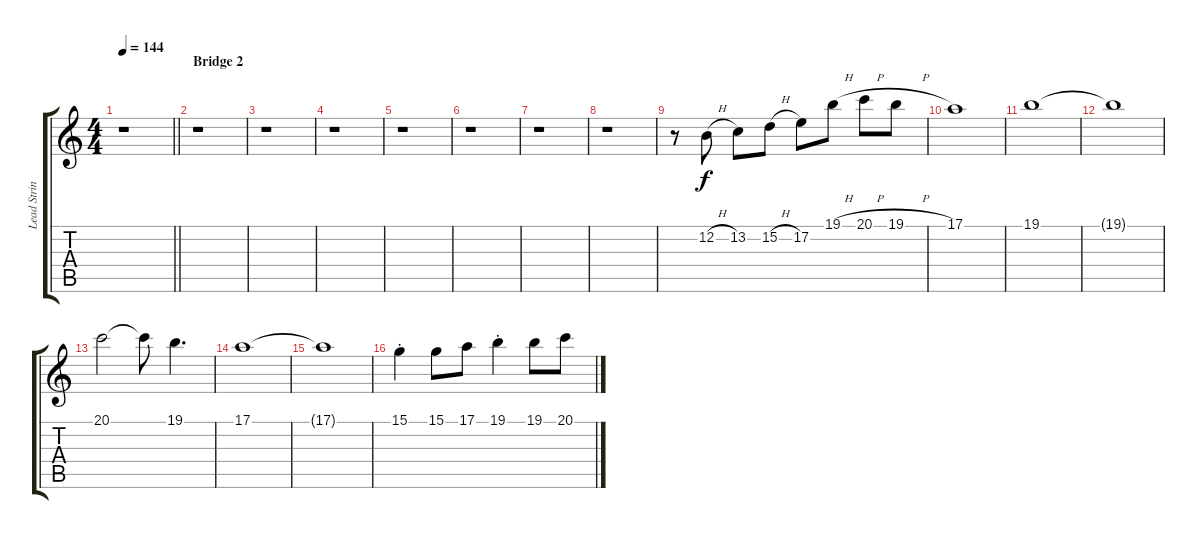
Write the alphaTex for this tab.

\track ("Lead String" "Lead Strin") {instrument stringensemble1}
\staff {score tabs}
\tuning (E4 B3 G3 D3 A2 E2) {hide}
\ts (4 4)
\tempo 144
\clef g2
\barLineRight lightlight
\ks c
r.1{dy mp} |
\section ("" "Bridge 2")
r.1 |
r.1 |
r.1 |
r.1 |
r.1 |
r.1 |
r.1 |
r.8{volume 12} 12.2{h}.8{dy f} 13.2.8 15.2{h}.8 17.2.8 19.1{h}.8 20.1{h}.8 19.1{h}.8 |
17.1.1 |
19.1.1 |
19.1{t}.1 |
20.1.2 20.1{t}.8 19.1.4{d} |
17.1.1 |
17.1{t}.1 |
15.1{st}.4 15.1.8 17.1.8 19.1{st}.4 19.1.8 20.1.8
